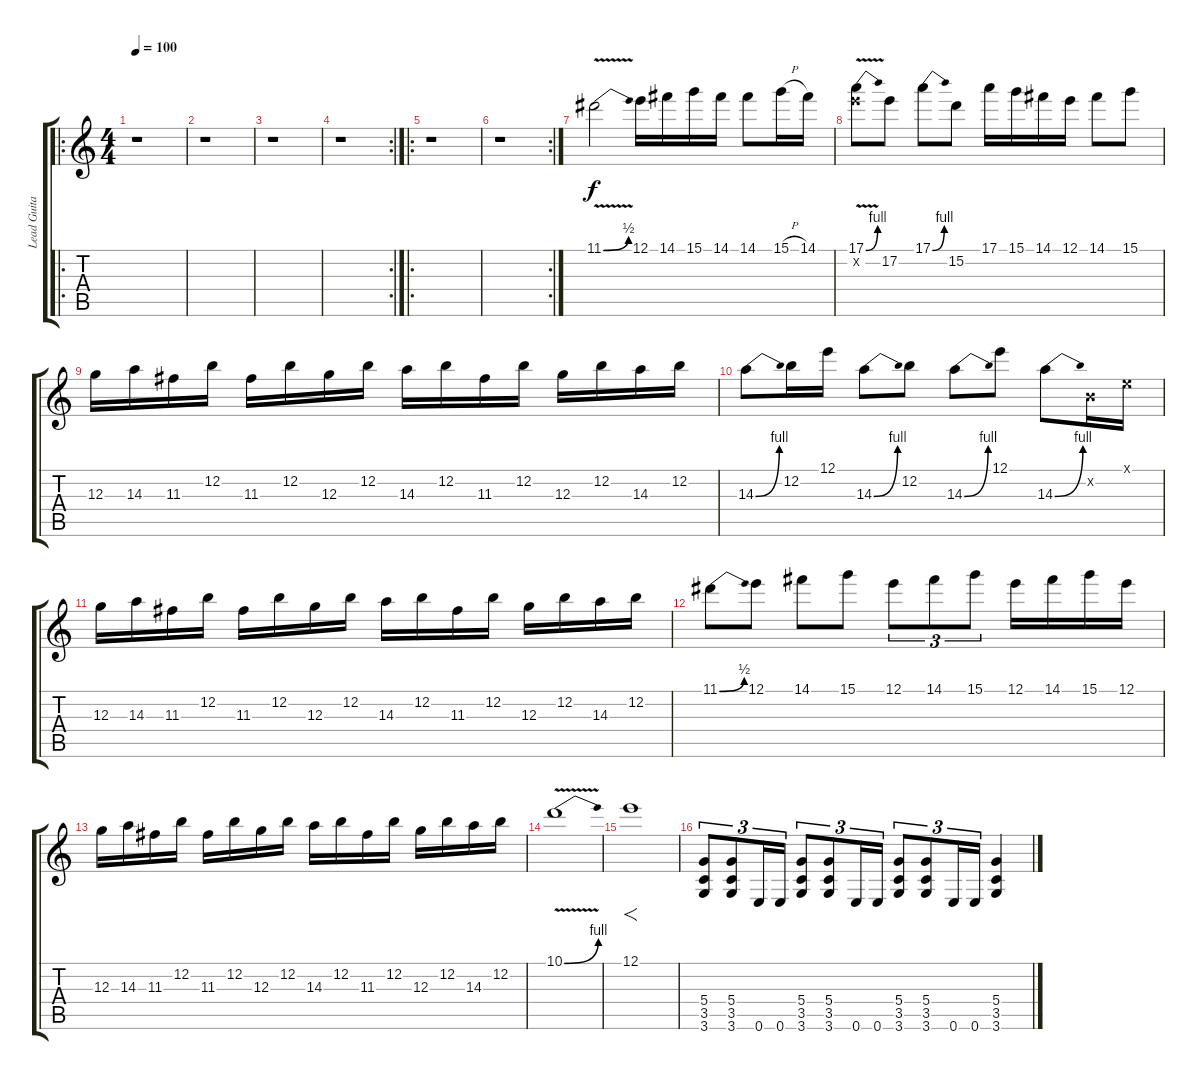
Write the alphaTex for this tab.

\track ("Lead Guitar" "Lead Guita") {instrument distortionguitar}
\staff {score tabs}
\tuning (E4 B3 G3 D3 A2 E2) {hide}
\ro
\ts (4 4)
\tempo 100
\clef g2
\ks c
r.1{dy f} |
r.1 |
r.1 |
\rc 2
r.1 |
\ro
r.1 |
\rc 2
r.1 |
11.1{be (bend 0 0 60 2) v}.2 12.1.16 14.1.16 15.1.16 14.1.16 14.1.8 15.1{h}.16 14.1.16 |
(17.1{be (bend 0 0 60 4) v} 17.2{x}).8 17.2.8 17.1{be (bend 0 0 60 4)}.8 15.2.8 17.1.16 15.1.16 14.1.16 12.1.16 14.1.8 15.1.8 |
12.3.16 14.3.16 11.3.16 12.2.16 11.3.16 12.2.16 12.3.16 12.2.16 14.3.16 12.2.16 11.3.16 12.2.16 12.3.16 12.2.16 14.3.16 12.2.16 |
14.3{be (bend 0 0 60 4)}.8 12.2.16 12.1.16 14.3{be (bend 0 0 60 4)}.8 12.2.8 14.3{be (bend 0 0 60 4)}.8 12.1.8 14.3{be (bend 0 0 60 4)}.8 0.2{x}.16 0.1{x}.16 |
12.3.16 14.3.16 11.3.16 12.2.16 11.3.16 12.2.16 12.3.16 12.2.16 14.3.16 12.2.16 11.3.16 12.2.16 12.3.16 12.2.16 14.3.16 12.2.16 |
11.1{be (bend 0 0 60 2)}.8 12.1.8 14.1.8 15.1.8 12.1.8{tu (3 2)} 14.1.8{tu (3 2)} 15.1.8{tu (3 2)} 12.1.16 14.1.16 15.1.16 12.1.16 |
12.3.16 14.3.16 11.3.16 12.2.16 11.3.16 12.2.16 12.3.16 12.2.16 14.3.16 12.2.16 11.3.16 12.2.16 12.3.16 12.2.16 14.3.16 12.2.16 |
10.1{be (bend 0 0 60 4) v}.1 |
12.1.1{f} |
(5.4 3.5 3.6).8{tu (3 2) instrument distortionguitar} (5.4 3.5 3.6).8{tu (3 2)} 0.6.16{tu (3 2)} 0.6.16{tu (3 2)} (5.4 3.5 3.6).8{tu (3 2)} (5.4 3.5 3.6).8{tu (3 2)} 0.6.16{tu (3 2)} 0.6.16{tu (3 2)} (5.4 3.5 3.6).8{tu (3 2)} (5.4 3.5 3.6).8{tu (3 2)} 0.6.16{tu (3 2)} 0.6.16{tu (3 2)} (5.4 3.5 3.6).4
